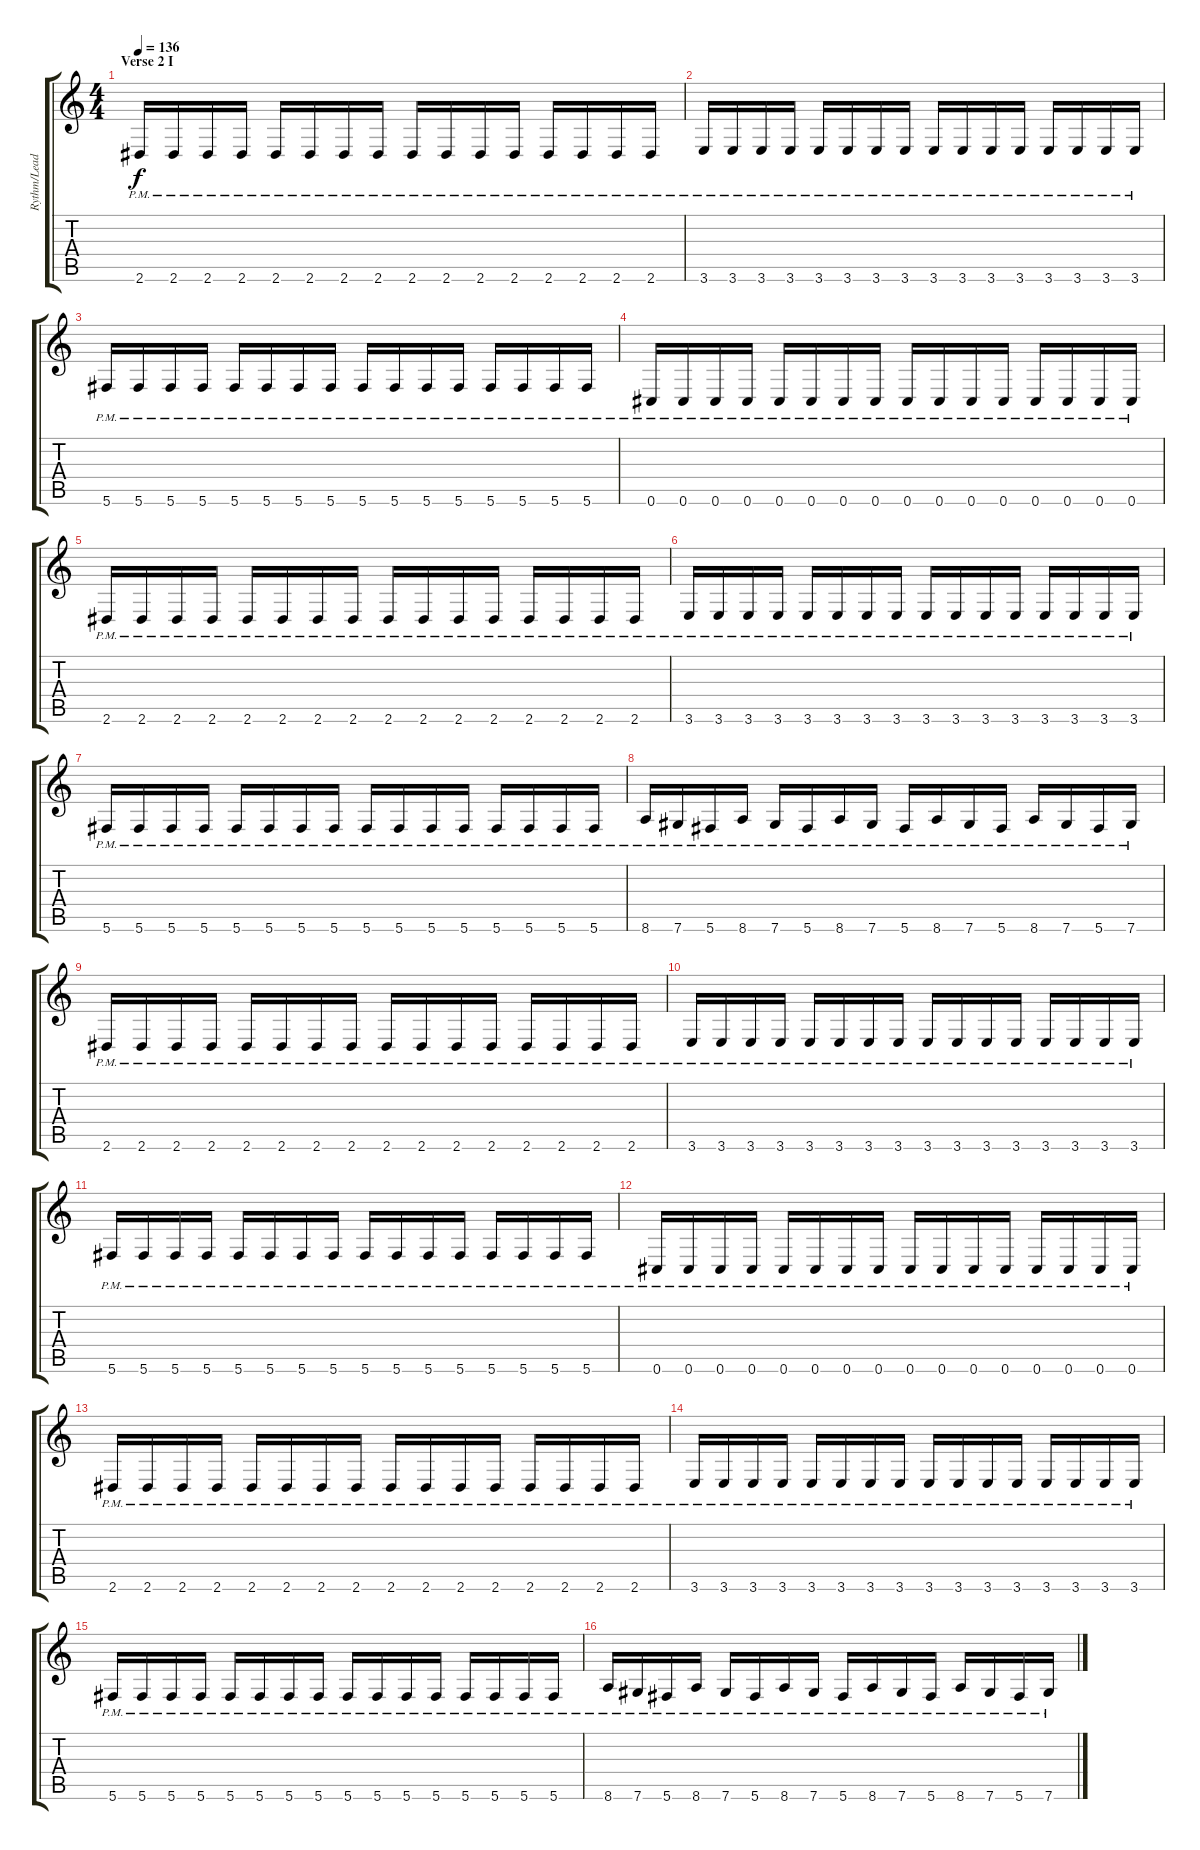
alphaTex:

\track ("Rythm/Lead II" "Rythm/Lead") {instrument overdrivenguitar}
\staff {score tabs}
\tuning (Eb4 Bb3 Gb3 Db3 Ab2 Db2) {hide}
\ts (4 4)
\section ("" "Verse 2 I")
\tempo 136
\clef g2
\ks c
2.6{pm}.16{dy f} 2.6{pm}.16 2.6{pm}.16 2.6{pm}.16 2.6{pm}.16 2.6{pm}.16 2.6{pm}.16 2.6{pm}.16 2.6{pm}.16 2.6{pm}.16 2.6{pm}.16 2.6{pm}.16 2.6{pm}.16 2.6{pm}.16 2.6{pm}.16 2.6{pm}.16 |
3.6{pm}.16 3.6{pm}.16 3.6{pm}.16 3.6{pm}.16 3.6{pm}.16 3.6{pm}.16 3.6{pm}.16 3.6{pm}.16 3.6{pm}.16 3.6{pm}.16 3.6{pm}.16 3.6{pm}.16 3.6{pm}.16 3.6{pm}.16 3.6{pm}.16 3.6{pm}.16 |
5.6{pm}.16 5.6{pm}.16 5.6{pm}.16 5.6{pm}.16 5.6{pm}.16 5.6{pm}.16 5.6{pm}.16 5.6{pm}.16 5.6{pm}.16 5.6{pm}.16 5.6{pm}.16 5.6{pm}.16 5.6{pm}.16 5.6{pm}.16 5.6{pm}.16 5.6{pm}.16 |
0.6{pm}.16 0.6{pm}.16 0.6{pm}.16 0.6{pm}.16 0.6{pm}.16 0.6{pm}.16 0.6{pm}.16 0.6{pm}.16 0.6{pm}.16 0.6{pm}.16 0.6{pm}.16 0.6{pm}.16 0.6{pm}.16 0.6{pm}.16 0.6{pm}.16 0.6{pm}.16 |
2.6{pm}.16 2.6{pm}.16 2.6{pm}.16 2.6{pm}.16 2.6{pm}.16 2.6{pm}.16 2.6{pm}.16 2.6{pm}.16 2.6{pm}.16 2.6{pm}.16 2.6{pm}.16 2.6{pm}.16 2.6{pm}.16 2.6{pm}.16 2.6{pm}.16 2.6{pm}.16 |
3.6{pm}.16 3.6{pm}.16 3.6{pm}.16 3.6{pm}.16 3.6{pm}.16 3.6{pm}.16 3.6{pm}.16 3.6{pm}.16 3.6{pm}.16 3.6{pm}.16 3.6{pm}.16 3.6{pm}.16 3.6{pm}.16 3.6{pm}.16 3.6{pm}.16 3.6{pm}.16 |
5.6{pm}.16 5.6{pm}.16 5.6{pm}.16 5.6{pm}.16 5.6{pm}.16 5.6{pm}.16 5.6{pm}.16 5.6{pm}.16 5.6{pm}.16 5.6{pm}.16 5.6{pm}.16 5.6{pm}.16 5.6{pm}.16 5.6{pm}.16 5.6{pm}.16 5.6{pm}.16 |
8.6{pm}.16 7.6{pm}.16 5.6{pm}.16 8.6{pm}.16 7.6{pm}.16 5.6{pm}.16 8.6{pm}.16 7.6{pm}.16 5.6{pm}.16 8.6{pm}.16 7.6{pm}.16 5.6{pm}.16 8.6{pm}.16 7.6{pm}.16 5.6{pm}.16 7.6{pm}.16 |
2.6{pm}.16 2.6{pm}.16 2.6{pm}.16 2.6{pm}.16 2.6{pm}.16 2.6{pm}.16 2.6{pm}.16 2.6{pm}.16 2.6{pm}.16 2.6{pm}.16 2.6{pm}.16 2.6{pm}.16 2.6{pm}.16 2.6{pm}.16 2.6{pm}.16 2.6{pm}.16 |
3.6{pm}.16 3.6{pm}.16 3.6{pm}.16 3.6{pm}.16 3.6{pm}.16 3.6{pm}.16 3.6{pm}.16 3.6{pm}.16 3.6{pm}.16 3.6{pm}.16 3.6{pm}.16 3.6{pm}.16 3.6{pm}.16 3.6{pm}.16 3.6{pm}.16 3.6{pm}.16 |
5.6{pm}.16 5.6{pm}.16 5.6{pm}.16 5.6{pm}.16 5.6{pm}.16 5.6{pm}.16 5.6{pm}.16 5.6{pm}.16 5.6{pm}.16 5.6{pm}.16 5.6{pm}.16 5.6{pm}.16 5.6{pm}.16 5.6{pm}.16 5.6{pm}.16 5.6{pm}.16 |
0.6{pm}.16 0.6{pm}.16 0.6{pm}.16 0.6{pm}.16 0.6{pm}.16 0.6{pm}.16 0.6{pm}.16 0.6{pm}.16 0.6{pm}.16 0.6{pm}.16 0.6{pm}.16 0.6{pm}.16 0.6{pm}.16 0.6{pm}.16 0.6{pm}.16 0.6{pm}.16 |
2.6{pm}.16 2.6{pm}.16 2.6{pm}.16 2.6{pm}.16 2.6{pm}.16 2.6{pm}.16 2.6{pm}.16 2.6{pm}.16 2.6{pm}.16 2.6{pm}.16 2.6{pm}.16 2.6{pm}.16 2.6{pm}.16 2.6{pm}.16 2.6{pm}.16 2.6{pm}.16 |
3.6{pm}.16 3.6{pm}.16 3.6{pm}.16 3.6{pm}.16 3.6{pm}.16 3.6{pm}.16 3.6{pm}.16 3.6{pm}.16 3.6{pm}.16 3.6{pm}.16 3.6{pm}.16 3.6{pm}.16 3.6{pm}.16 3.6{pm}.16 3.6{pm}.16 3.6{pm}.16 |
5.6{pm}.16 5.6{pm}.16 5.6{pm}.16 5.6{pm}.16 5.6{pm}.16 5.6{pm}.16 5.6{pm}.16 5.6{pm}.16 5.6{pm}.16 5.6{pm}.16 5.6{pm}.16 5.6{pm}.16 5.6{pm}.16 5.6{pm}.16 5.6{pm}.16 5.6{pm}.16 |
8.6{pm}.16 7.6{pm}.16 5.6{pm}.16 8.6{pm}.16 7.6{pm}.16 5.6{pm}.16 8.6{pm}.16 7.6{pm}.16 5.6{pm}.16 8.6{pm}.16 7.6{pm}.16 5.6{pm}.16 8.6{pm}.16 7.6{pm}.16 5.6{pm}.16 7.6{pm}.16
